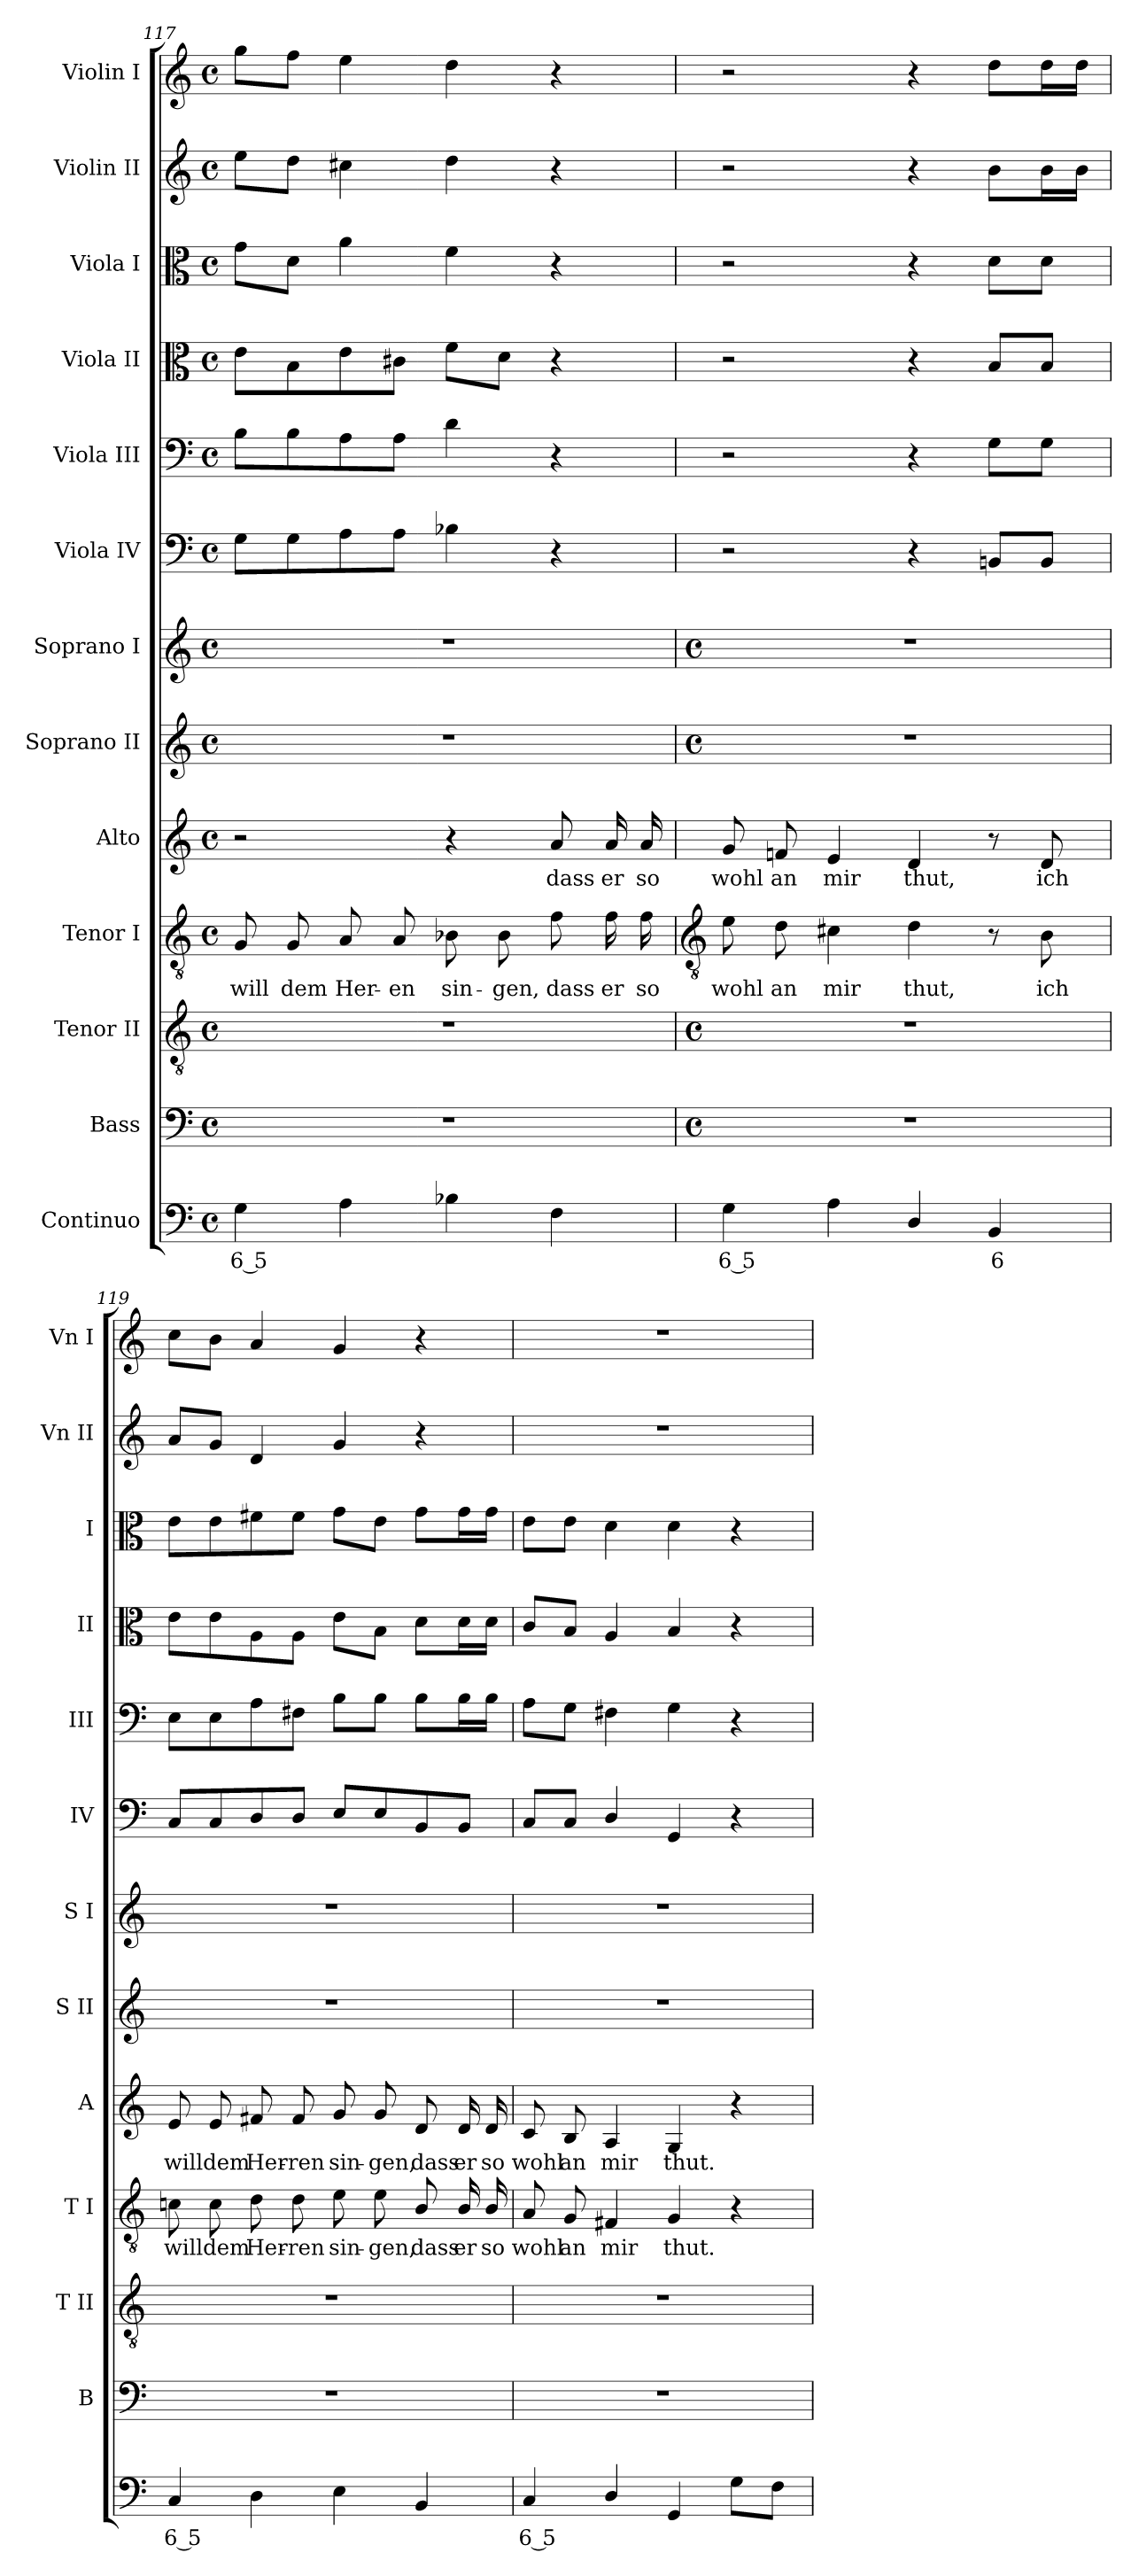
**kern	**text	**kern	**kern	**kern	**text	**kern	**text	**kern	**kern	**kern	**kern	**kern	**kern	**kern	**kern
*part13	*part13	*part12	*part11	*part10	*part10	*part9	*part9	*part8	*part7	*part6	*part5	*part4	*part3	*part2	*part1
*staff13	*staff13	*staff12	*staff11	*staff10	*staff10	*staff9	*staff9	*staff8	*staff7	*staff6	*staff5	*staff4	*staff3	*staff2	*staff1
*I"Continuo	*	*I"Bass	*I"Tenor II	*I"Tenor I	*	*I"Alto	*	*I"Soprano II	*I"Soprano I	*I"Viola IV	*I"Viola III	*I"Viola II	*I"Viola I	*I"Violin II	*I"Violin I
*	*	*I'B	*I'T II	*I'T I	*	*I'A	*	*I'S II	*I'S I	*I'IV	*I'III	*I'II	*I'I	*I'Vn II	*I'Vn I
*clefF4	*	*clefF4	*clefGv2	*clefGv2	*	*clefG2	*	*clefG2	*clefG2	*clefF4	*clefF4	*clefC3	*clefC3	*clefG2	*clefG2
*k[]	*	*k[]	*k[]	*k[]	*	*k[]	*	*k[]	*k[]	*k[]	*k[]	*k[]	*k[]	*k[]	*k[]
*C:	*	*C:	*C:	*C:	*	*C:	*	*C:	*C:	*C:	*C:	*C:	*C:	*C:	*C:
*M4/4	*	*M4/4	*M4/4	*M4/4	*	*M4/4	*	*M4/4	*M4/4	*M4/4	*M4/4	*M4/4	*M4/4	*M4/4	*M4/4
*met(c)	*	*met(c)	*met(c)	*met(c)	*	*met(c)	*	*met(c)	*met(c)	*met(c)	*met(c)	*met(c)	*met(c)	*met(c)	*met(c)
=117	=117	=117	=117	=117	=117	=117	=117	=117	=117	=117	=117	=117	=117	=117	=117
!	!LO:LY:b	!	!	!	!LO:LY:b	!	!	!	!	!	!	!	!	!	!
4G	6 5	1r	1r	8G	will	2r	.	1r	1r	8GL	8BL	8eL	8gL	8eeL	8ggL
!	!	!	!	!	!LO:LY:b	!	!	!	!	!	!	!	!	!	!
.	.	.	.	8G	dem	.	.	.	.	8G	8B	8B	8dJ	8ddJ	8ffJ
!	!	!	!	!	!LO:LY:b	!	!	!	!	!	!	!	!	!	!
4A	.	.	.	8A	Her-	.	.	.	.	8A	8A	8e	4a	4cc#X	4ee
!	!	!	!	!	!LO:LY:b	!	!	!	!	!	!	!	!	!	!
.	.	.	.	8A	-en	.	.	.	.	8AJ	8AJ	8c#XJ	.	.	.
!	!	!	!	!	!LO:LY:b	!	!	!	!	!	!	!	!	!	!
4B-X	.	.	.	8B-X	sin-	4r	.	.	.	4B-X	4d	8fL	4f	4dd	4dd
!	!	!	!	!	!LO:LY:b	!	!	!	!	!	!	!	!	!	!
.	.	.	.	8B-	-gen,	.	.	.	.	.	.	8dJ	.	.	.
!	!	!	!	!	!LO:LY:b	!	!LO:LY:b	!	!	!	!	!	!	!	!
4F	.	.	.	8f	dass	8a	dass	.	.	4r	4r	4r	4r	4r	4r
!	!	!	!	!	!LO:LY:b	!	!LO:LY:b	!	!	!	!	!	!	!	!
.	.	.	.	16f	er	16a	er	.	.	.	.	.	.	.	.
!	!	!	!	!	!LO:LY:b	!	!LO:LY:b	!	!	!	!	!	!	!	!
.	.	.	.	16f	so	16a	so	.	.	.	.	.	.	.	.
!!LO:LB:g=z
=118	=118	=118	=118	=118	=118	=118	=118	=118	=118	=118	=118	=118	=118	=118	=118
*	*	*	*	*clefGv2	*	*	*	*	*	*	*	*	*	*	*
*	*	*M4/4	*M4/4	*	*	*	*	*M4/4	*M4/4	*	*	*	*	*	*
*	*	*met(c)	*met(c)	*	*	*	*	*met(c)	*met(c)	*	*	*	*	*	*
!	!LO:LY:b	!	!	!	!LO:LY:b	!	!LO:LY:b	!	!	!	!	!	!	!	!
4G	6 5	1r	1r	8e	wohl	8g	wohl	1r	1r	2r	2r	2r	2r	2r	2r
!	!	!	!	!	!LO:LY:b	!	!LO:LY:b	!	!	!	!	!	!	!	!
.	.	.	.	8d	an	8fn	an	.	.	.	.	.	.	.	.
!	!	!	!	!	!LO:LY:b	!	!LO:LY:b	!	!	!	!	!	!	!	!
4A	.	.	.	4c#X	mir	4e	mir	.	.	.	.	.	.	.	.
!	!	!	!	!	!LO:LY:b	!	!LO:LY:b	!	!	!	!	!	!	!	!
4D/	.	.	.	4d	thut,	4d	thut,	.	.	4r	4r	4r	4r	4r	4r
!	!LO:LY:b	!	!	!	!	!	!	!	!	!	!	!	!	!	!
4BB	6	.	.	8r	.	8r	.	.	.	8BBnL	8GL	8BL	8dL	8bL	8ddL
!	!	!	!	!	!LO:LY:b	!	!LO:LY:b	!	!	!	!	!	!	!	!
.	.	.	.	8B	ich	8d	ich	.	.	8BBJ	8GJ	8BJ	8dJ	16bL	16ddL
.	.	.	.	.	.	.	.	.	.	.	.	.	.	16bJJ	16ddJJ
=119	=119	=119	=119	=119	=119	=119	=119	=119	=119	=119	=119	=119	=119	=119	=119
!	!LO:LY:b	!	!	!	!LO:LY:b	!	!LO:LY:b	!	!	!	!	!	!	!	!
4C	6 5	1r	1r	8cn	will	8e	will	1r	1r	8CL	8EL	8eL	8eL	8aL	8ccL
!	!	!	!	!	!LO:LY:b	!	!LO:LY:b	!	!	!	!	!	!	!	!
.	.	.	.	8c	dem	8e	dem	.	.	8C	8E	8e	8e	8gJ	8bJ
!	!	!	!	!	!LO:LY:b	!	!LO:LY:b	!	!	!	!	!	!	!	!
4D	.	.	.	8d	Her-	8f#X	Her-	.	.	8D	8A	8A	8f#X	4d	4a
!	!	!	!	!	!LO:LY:b	!	!LO:LY:b	!	!	!	!	!	!	!	!
.	.	.	.	8d	-ren	8f#	-ren	.	.	8DJ	8F#XJ	8AJ	8f#J	.	.
!	!	!	!	!	!LO:LY:b	!	!LO:LY:b	!	!	!	!	!	!	!	!
4E	.	.	.	8e	sin-	8g	sin-	.	.	8EL	8BL	8eL	8gL	4g	4g
!	!	!	!	!	!LO:LY:b	!	!LO:LY:b	!	!	!	!	!	!	!	!
.	.	.	.	8e	-gen,	8g	-gen,	.	.	8E	8BJ	8BJ	8eJ	.	.
!	!	!	!	!	!LO:LY:b	!	!LO:LY:b	!	!	!	!	!	!	!	!
4BB	.	.	.	8B/	dass	8d	dass	.	.	8BB	8BL	8dL	8gL	4r	4r
!	!	!	!	!	!LO:LY:b	!	!LO:LY:b	!	!	!	!	!	!	!	!
.	.	.	.	16B/	er	16d	er	.	.	8BBJ	16BL	16dL	16gL	.	.
!	!	!	!	!	!LO:LY:b	!	!LO:LY:b	!	!	!	!	!	!	!	!
.	.	.	.	16B/	so	16d	so	.	.	.	16BJJ	16dJJ	16gJJ	.	.
=120	=120	=120	=120	=120	=120	=120	=120	=120	=120	=120	=120	=120	=120	=120	=120
!	!LO:LY:b	!	!	!	!LO:LY:b	!	!LO:LY:b	!	!	!	!	!	!	!	!
4C	6 5	1r	1r	8A	wohl	8c	wohl	1r	1r	8CL	8AL	8cL	8eL	1r	1r
!	!	!	!	!	!LO:LY:b	!	!LO:LY:b	!	!	!	!	!	!	!	!
.	.	.	.	8G	an	8B	an	.	.	8CJ	8GJ	8BJ	8eJ	.	.
!	!	!	!	!	!LO:LY:b	!	!LO:LY:b	!	!	!	!	!	!	!	!
4D/	.	.	.	4F#X	mir	4A	mir	.	.	4D/	4F#X	4A	4d	.	.
!	!	!	!	!	!LO:LY:b	!	!LO:LY:b	!	!	!	!	!	!	!	!
4GG	.	.	.	4G	thut.	4G	thut.	.	.	4GG	4G	4B	4d	.	.
8GL	.	.	.	4r	.	4r	.	.	.	4r	4r	4r	4r	.	.
8FJ	.	.	.	.	.	.	.	.	.	.	.	.	.	.	.
=	=	=	=	=	=	=	=	=	=	=	=	=	=	=	=
*-	*-	*-	*-	*-	*-	*-	*-	*-	*-	*-	*-	*-	*-	*-	*-
